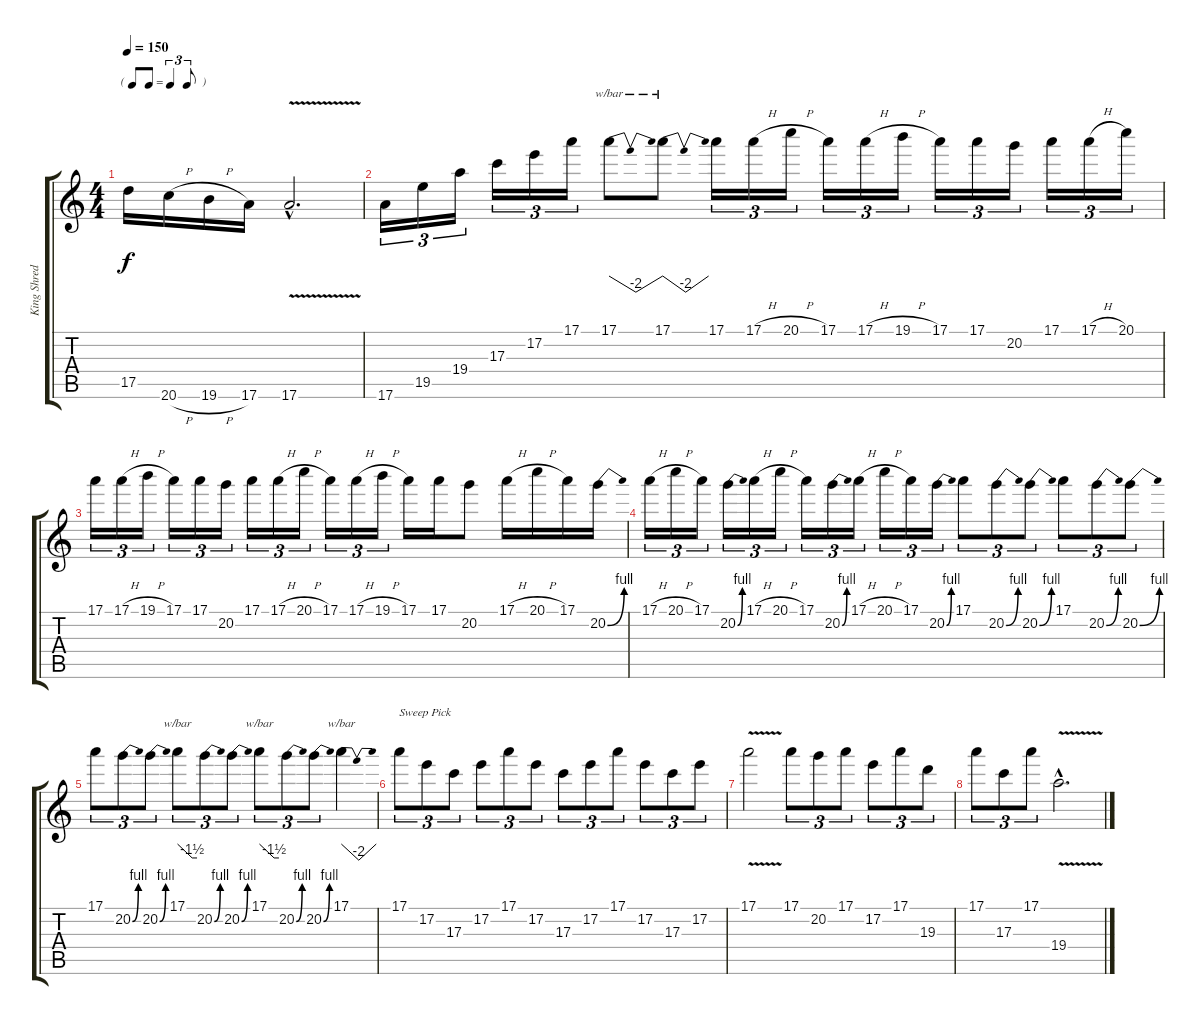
\track ("King Shred" "King Shred") {instrument distortionguitar}
\staff {score tabs}
\tuning (E4 B3 G3 D3 A2 E2) {hide}
\ts (4 4)
\tf triplet8th
\tempo 150
\clef g2
\ks c
17.5.16{dy f} 20.6{h}.16 19.6{h}.16 17.6.16 17.6{v hac}.2{d} |
17.6.16{tu (3 2)} 19.5.16{tu (3 2)} 19.4.16{tu (3 2)} 17.3.16{tu (3 2)} 17.2.16{tu (3 2)} 17.1.16{tu (3 2)} 17.1.8{tbe (dip default 0 0 30 -8 60 0)} 17.1.8{tbe (dip default 0 0 30 -8 60 0)} 17.1.16{tu (3 2)} 17.1{h}.16{tu (3 2)} 20.1{h}.16{tu (3 2)} 17.1.16{tu (3 2)} 17.1{h}.16{tu (3 2)} 19.1{h}.16{tu (3 2)} 17.1.16{tu (3 2)} 17.1.16{tu (3 2)} 20.2.16{tu (3 2)} 17.1.16{tu (3 2)} 17.1{h}.16{tu (3 2)} 20.1.16{tu (3 2)} |
17.1.16{tu (3 2)} 17.1{h}.16{tu (3 2)} 19.1{h}.16{tu (3 2)} 17.1.16{tu (3 2)} 17.1.16{tu (3 2)} 20.2.16{tu (3 2)} 17.1.16{tu (3 2)} 17.1{h}.16{tu (3 2)} 20.1{h}.16{tu (3 2)} 17.1.16{tu (3 2)} 17.1{h}.16{tu (3 2)} 19.1{h}.16{tu (3 2)} 17.1.16 17.1.16 20.2.8 17.1{h}.16 20.1{h}.16 17.1.16 20.2{be (bend 0 0 60 4)}.16 |
17.1{h}.16{tu (3 2)} 20.1{h}.16{tu (3 2)} 17.1.16{tu (3 2)} 20.2{be (bend 0 0 60 4)}.16{tu (3 2)} 17.1{h}.16{tu (3 2)} 20.1{h}.16{tu (3 2)} 17.1.16{tu (3 2)} 20.2{be (bend 0 0 60 4)}.16{tu (3 2)} 17.1{h}.16{tu (3 2)} 20.1{h}.16{tu (3 2)} 17.1.16{tu (3 2)} 20.2{be (bend 0 0 60 4)}.16{tu (3 2)} 17.1.8{tu (3 2)} 20.2{be (bend 0 0 60 4)}.8{tu (3 2)} 20.2{be (bend 0 0 60 4)}.8{tu (3 2)} 17.1.8{tu (3 2)} 20.2{be (bend 0 0 60 4)}.8{tu (3 2)} 20.2{be (bend 0 0 60 4)}.8{tu (3 2)} |
17.1.8{tu (3 2)} 20.2{be (bend 0 0 60 4)}.8{tu (3 2)} 20.2{be (bend 0 0 60 4)}.8{tu (3 2)} 17.1.8{tu (3 2) tbe (custom default 0 0 45 -6 60 -6)} 20.2{be (bend 0 0 60 4)}.8{tu (3 2)} 20.2{be (bend 0 0 60 4)}.8{tu (3 2)} 17.1.8{tu (3 2) tbe (custom default 0 0 45 -6 60 -6)} 20.2{be (bend 0 0 60 4)}.8{tu (3 2)} 20.2{be (bend 0 0 60 4)}.8{tu (3 2)} 17.1.4{tbe (dip default 0 0 30 -8 60 0)} |
17.1.8{tu (3 2) txt "Sweep Pick"} 17.2.8{tu (3 2)} 17.3.8{tu (3 2)} 17.2.8{tu (3 2)} 17.1.8{tu (3 2)} 17.2.8{tu (3 2)} 17.3.8{tu (3 2)} 17.2.8{tu (3 2)} 17.1.8{tu (3 2)} 17.2.8{tu (3 2)} 17.3.8{tu (3 2)} 17.2.8{tu (3 2)} |
17.1{v}.2 17.1.8{tu (3 2)} 20.2.8{tu (3 2)} 17.1.8{tu (3 2)} 17.2.8{tu (3 2)} 17.1.8{tu (3 2)} 19.3.8{tu (3 2)} |
17.1.8{tu (3 2)} 17.3.8{tu (3 2)} 17.1.8{tu (3 2)} 19.4{v hac}.2{d}
